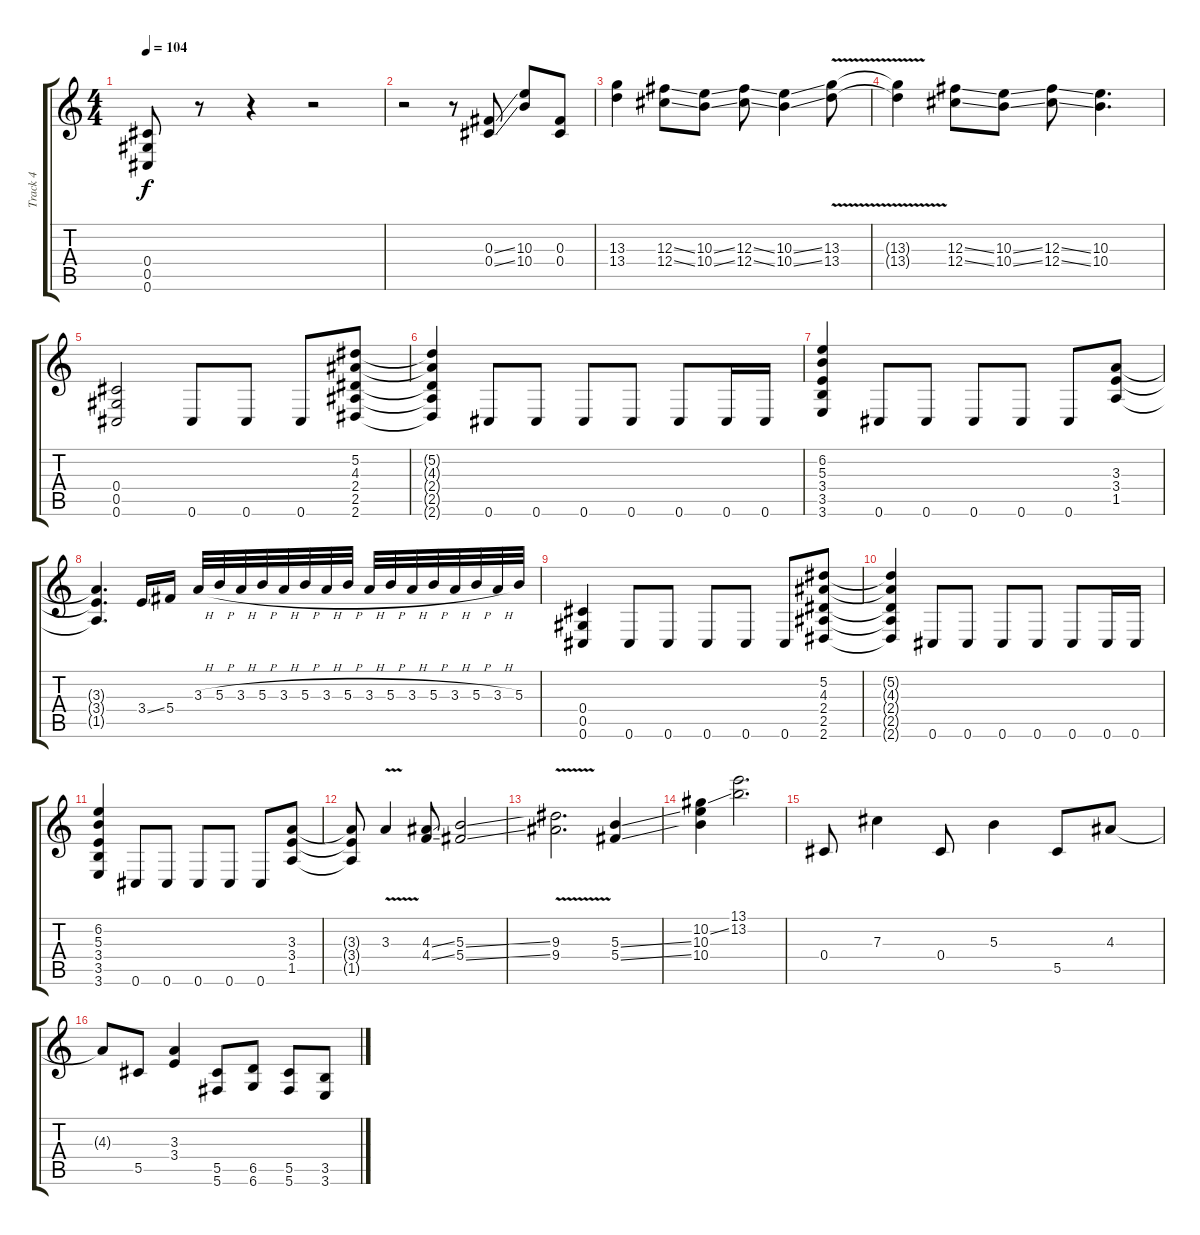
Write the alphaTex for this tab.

\track ("Track 4" "Track 4") {instrument distortionguitar}
\staff {score tabs}
\tuning (Eb4 Bb3 Gb3 Db3 Ab2 Db2) {hide}
\ts (4 4)
\tempo 104
\clef g2
\ks c
(0.4 0.5 0.6).8{dy f} r.8 r.4 r.2 |
r.2 r.8 (0.3{ss} 0.4{ss}).8 (10.3 10.4).8 (0.3 0.4).8 |
(13.3 13.4).4 (12.3{ss} 12.4{ss}).8 (10.3{ss} 10.4{ss}).8 (12.3{ss} 12.4{ss}).8 (10.3{ss} 10.4{ss}).4 (13.3{v} 13.4{v}).8 |
(13.3{t} 13.4{t}).4 (12.3{ss} 12.4{ss}).8 (10.3{ss} 10.4{ss}).8 (12.3{ss} 12.4{ss}).8 (10.3 10.4).4{d} |
(0.4 0.5 0.6).2 0.6.8 0.6.8 0.6.8 (5.2 4.3 2.4 2.5 2.6).8 |
(5.2{t} 4.3{t} 2.4{t} 2.5{t} 2.6{t}).4 0.6.8 0.6.8 0.6.8 0.6.8 0.6.8 0.6.16 0.6.16 |
(6.2 5.3 3.4 3.5 3.6).4 0.6.8 0.6.8 0.6.8 0.6.8 0.6.8 (3.3 3.4 1.5).8 |
(3.3{t} 3.4{t} 1.5{t}).4{d} 3.4{ss}.16 5.4.16 3.3{h}.32 5.3{h}.32 3.3{h}.32 5.3{h}.32 3.3{h}.32 5.3{h}.32 3.3{h}.32 5.3{h}.32 3.3{h}.32 5.3{h}.32 3.3{h}.32 5.3{h}.32 3.3{h}.32 5.3{h}.32 3.3{h}.32 5.3.32 |
(0.4 0.5 0.6).4 0.6.8 0.6.8 0.6.8 0.6.8 0.6.8 (5.2 4.3 2.4 2.5 2.6).8 |
(5.2{t} 4.3{t} 2.4{t} 2.5{t} 2.6{t}).4 0.6.8 0.6.8 0.6.8 0.6.8 0.6.8 0.6.16 0.6.16 |
(6.2 5.3 3.4 3.5 3.6).4 0.6.8 0.6.8 0.6.8 0.6.8 0.6.8 (3.3 3.4 1.5).8 |
(3.3{t} 3.4{t} 1.5{t}).8 3.3{v}.4 (4.3{ss} 4.4{ss}).8 (5.3{ss} 5.4{ss}).2 |
(9.3{v} 9.4{v}).2{d} (5.3{ss} 5.4{ss}).4 |
(10.2{ss} 10.3 10.4).4 (13.1 13.2).2{d} |
0.4.8 7.3.4 0.4.8 5.3.4 5.5.8 4.3.8 |
4.3{t}.8 5.5.8 (3.3 3.4).4 (5.5 5.6).8 (6.5 6.6).8 (5.5 5.6).8 (3.5 3.6).8
